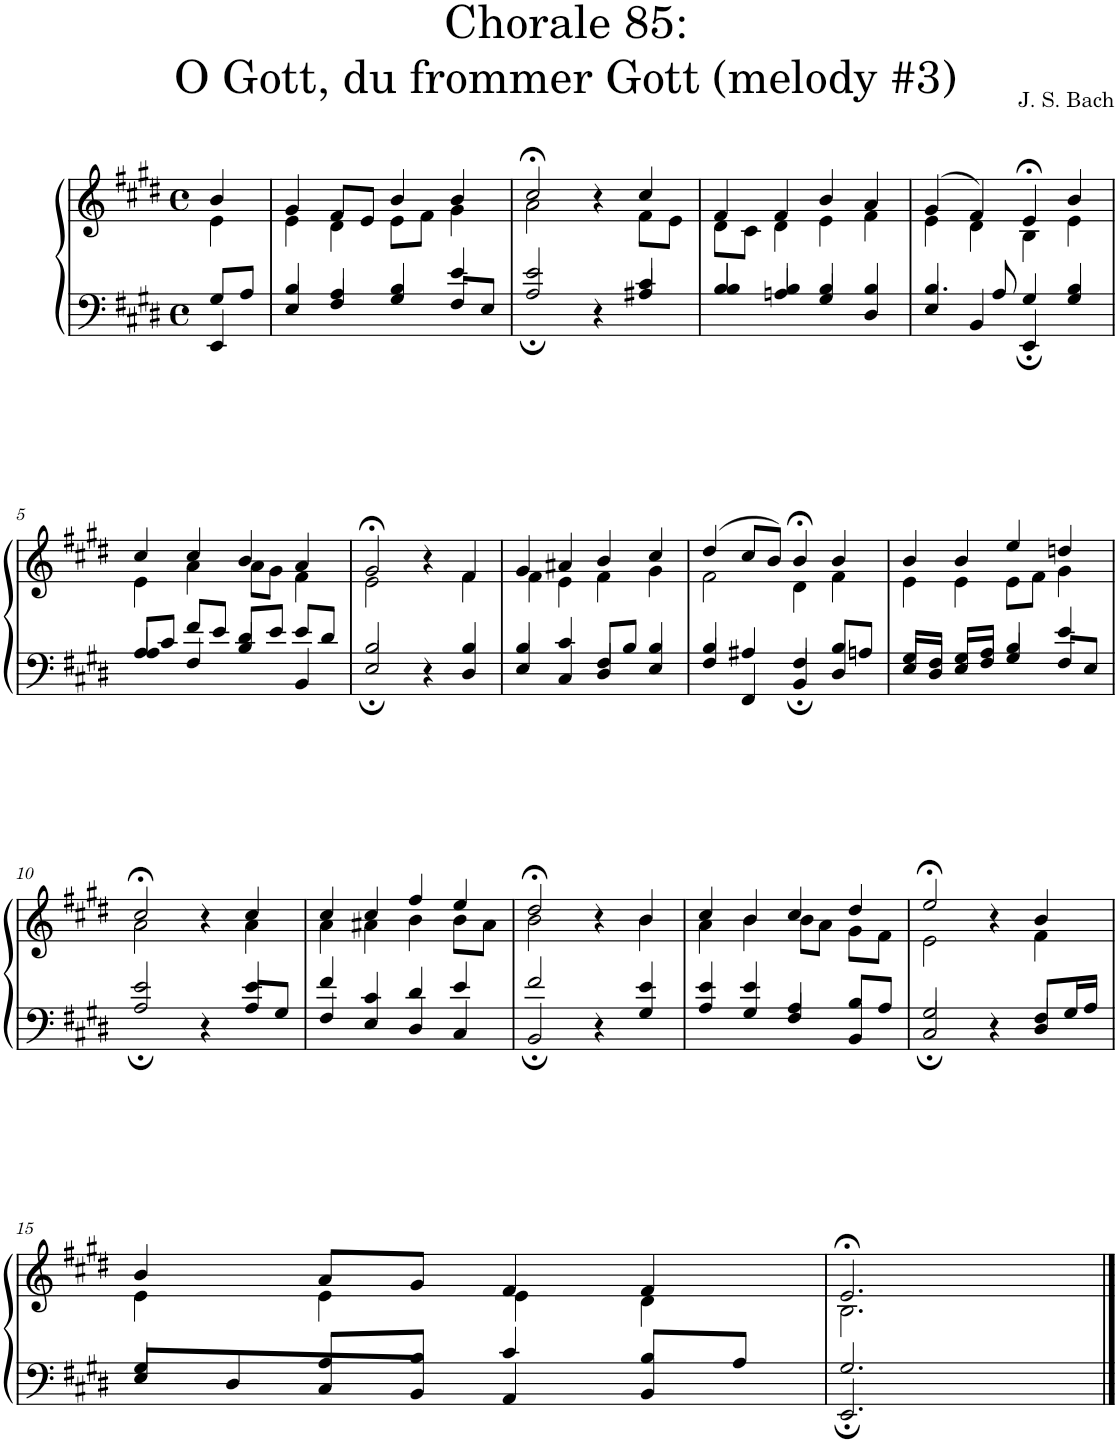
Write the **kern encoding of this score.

**kern	**kern
*part1	*part1
*staff2	*staff1
*I"S,A	*
*clefF4	*clefG2
*k[f#c#g#d#]	*k[f#c#g#d#]
*M4/4	*M4/4
*met(c)	*met(c)
=	=
*^	*^
8G#/L	4EE/	4b/	4e\
8A/J	.	.	.
=1	=1	=1	=1
4B/	4E/	4g#/	4e\
4A/	4F#/	8f#/L	4d#\
.	.	8e/J	.
4B/	4G#/	4b/	8e\L
.	.	.	8f#\J
4e/	8F#/L	4b/	4g#\
.	8E/J	.	.
=2	=2	=2	=2
*	*^	*	*^
2e/	2ryy	2A;/	2cc#;</	2a\	2ryy
4r	4ryy	4ryy	4r	4ryy	4ryy
4c#/	4ryy	4A#X/	4cc#/	8f#\L	4ryy
.	.	.	.	8e\J	.
*	*v	*v	*	*	*
*	*	*	*v	*v
=3	=3	=3	=3
4B/	4B/	4f#/	8d#\L
.	.	.	8c#\J
4B/	4An/	4f#/	4d#\
4B/	4G#/	4b/	4e\
4B/	4D#/	4a/	4f#\
=4	=4	=4	=4
4.B/	4E/	(>4g#/	4e\
.	4BB/	4f#/)	4d#\
8A/	.	.	.
4G#/	4EE;/	4e;</	4B\
4B/	4G#/	4b/	4e\
!!LO:LB:g=z	!!
=5	=5	=5	=5
8A/L	4A/	4cc#/	4e\
8c#/J	.	.	.
8f#/L	4F#/	4cc#/	4a\
8e/J	.	.	.
8d#/L	4B/	4b/	8a\L
8e/J	.	.	8g#\J
8e/L	4BB/	4a/	4f#\
8d#/J	.	.	.
=6	=6	=6	=6
*	*^	*	*^
2B/	2ryy	2E;/	2g#;</	2e\	2ryy
4r	4ryy	4ryy	4r	4ryy	4ryy
4B/	4ryy	4D#/	4f#/	4f#\	4ryy
*	*v	*v	*	*	*
*	*	*	*v	*v
=7	=7	=7	=7
4B/	4E/	4g#/	4f#\
4c#/	4C#/	4a#X/	4e\
8F#/L	4D#/	4b/	4f#\
8B/J	.	.	.
4B/	4E/	4cc#/	4g#\
=8	=8	=8	=8
4B/	4F#/	(>4dd#/	2f#\
4A#X/	4FF#/	8cc#/L	.
.	.	8b/J)	.
4F#/	4BB;/	4b;</	4d#\
8B/L	4D#/	4b/	4f#\
8An/J	.	.	.
=9	=9	=9	=9
8G#/L	8E/L	4b/	4e\
8F#/J	8D#/J	.	.
8G#/L	8E/L	4b/	4e\
8A/J	8F#/J	.	.
4B/	4G#/	4ee/	8e\L
.	.	.	8f#\J
4e/	8F#/L	4ddn/	4g#\
.	8E/J	.	.
!!LO:LB:g=z
=10	=10	=10	=10
*	*^	*	*^
2e/	2ryy	2A;/	2cc#;</	2a\	2ryy
4r	4ryy	4ryy	4r	4ryy	4ryy
4e/	4ryy	8A/L	4cc#/	4a\	4ryy
.	.	8G#/J	.	.	.
*	*v	*v	*	*	*
*	*	*	*v	*v
=11	=11	=11	=11
4f#/	4F#/	4cc#/	4a\
4c#/	4E/	4cc#/	4a#X\
4d#/	4D#/	4ff#/	4b\
4e/	4C#/	4ee/	8b\L
.	.	.	8a#\J
=12	=12	=12	=12
*	*^	*	*^
2f#/	2ryy	2BB;/	2dd#;</	2b\	2ryy
4r	4ryy	4ryy	4r	4ryy	4ryy
4e/	4ryy	4G#/	4b/	4b\	4ryy
*	*v	*v	*	*	*
*	*	*	*v	*v
=13	=13	=13	=13
4e/	4A/	4cc#/	4a\
4e/	4G#/	4b/	4b\
4A/	4F#/	4cc#/	8b\L
.	.	.	8a\J
8B/L	4BB/	4dd#/	8g#\L
8A/J	.	.	8f#\J
=14	=14	=14	=14
*	*^	*	*^
2G#/	2ryy	2C#;/	2ee;</	2e\	2ryy
4r	4ryy	4ryy	4r	4ryy	4ryy
8F#/L	4ryy	4D#/	4b/	4f#\	4ryy
16G#/L	.	.	.	.	.
16A/JJ	.	.	.	.	.
*	*v	*v	*	*	*
*	*	*	*v	*v
!!LO:LB:g=z
=15	=15	=15	=15
4G#/	8E/L	4b/	4e\
.	8D#/	.	.
8A/L	8C#/	8a/L	4e\
8B/J	8BB/J	8g#/J	.
4c#/	4AA/	4f#/	4e\
8B/L	4BB/	4f#/	4d#\
8A/J	.	.	.
=16	=16	=16	=16
2.G#/	2.EE;/	2.e;</	2.B\
*v	*v	*	*
*	*v	*v
==	==
*-	*-
